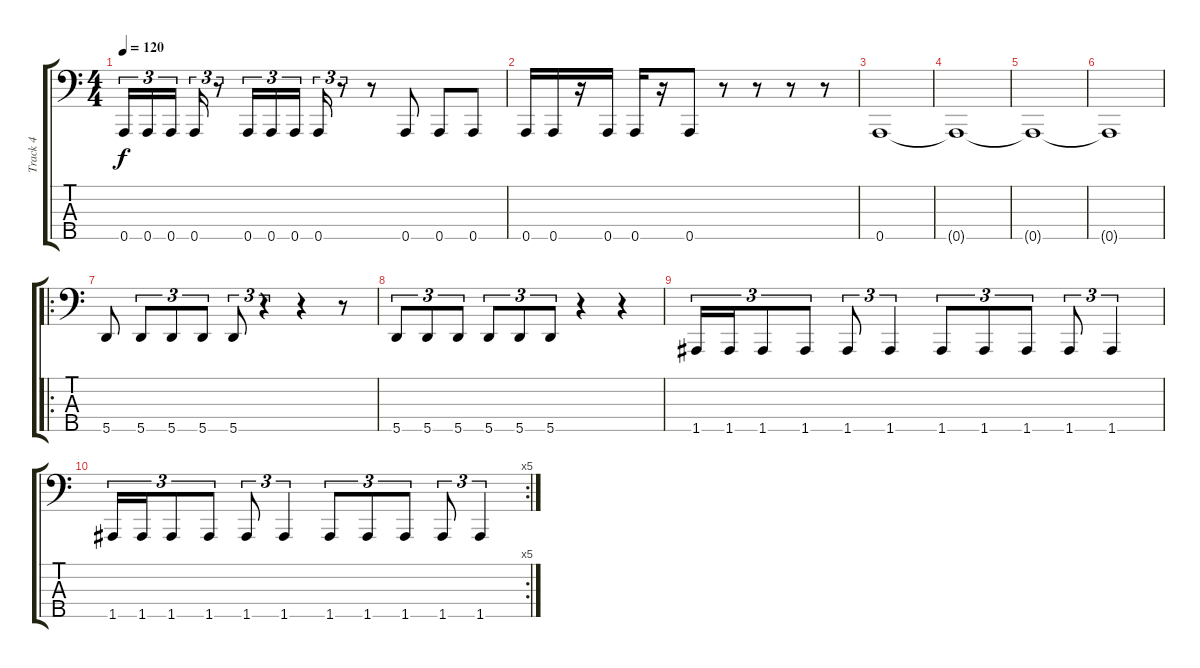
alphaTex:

\track ("Track 4" "Track 4") {instrument electricbasspick}
\staff {score tabs}
\tuning (G2 D2 A1 E1 A0) {hide}
\ts (4 4)
\tempo 120
\clef f4
\ks c
0.5.16{tu (3 2) dy f} 0.5.16{tu (3 2)} 0.5.16{tu (3 2) beam splitsecondary} 0.5.16{tu (3 2)} r.8{tu (3 2)} 0.5.16{tu (3 2)} 0.5.16{tu (3 2)} 0.5.16{tu (3 2) beam splitsecondary} 0.5.16{tu (3 2)} r.8{tu (3 2)} r.8 0.5.8 0.5.8 0.5.8 |
0.5.16 0.5.16 r.16 0.5.16 0.5.16 r.16 0.5.8 r.8 r.8 r.8 r.8 |
0.5.1 |
0.5{t}.1 |
0.5{t}.1 |
0.5{t}.1 |
\ro
5.5.8 5.5.8{tu (3 2)} 5.5.8{tu (3 2)} 5.5.8{tu (3 2)} 5.5.8{tu (3 2)} r.4{tu (3 2)} r.4 r.8 |
5.5.8{tu (3 2)} 5.5.8{tu (3 2)} 5.5.8{tu (3 2)} 5.5.8{tu (3 2)} 5.5.8{tu (3 2)} 5.5.8{tu (3 2)} r.4 r.4 |
1.5.16{tu (3 2)} 1.5.16{tu (3 2)} 1.5.8{tu (3 2)} 1.5.8{tu (3 2)} 1.5.8{tu (3 2)} 1.5.4{tu (3 2)} 1.5.8{tu (3 2)} 1.5.8{tu (3 2)} 1.5.8{tu (3 2)} 1.5.8{tu (3 2)} 1.5.4{tu (3 2)} |
\rc 5
1.5.16{tu (3 2)} 1.5.16{tu (3 2)} 1.5.8{tu (3 2)} 1.5.8{tu (3 2)} 1.5.8{tu (3 2)} 1.5.4{tu (3 2)} 1.5.8{tu (3 2)} 1.5.8{tu (3 2)} 1.5.8{tu (3 2)} 1.5.8{tu (3 2)} 1.5.4{tu (3 2)}
